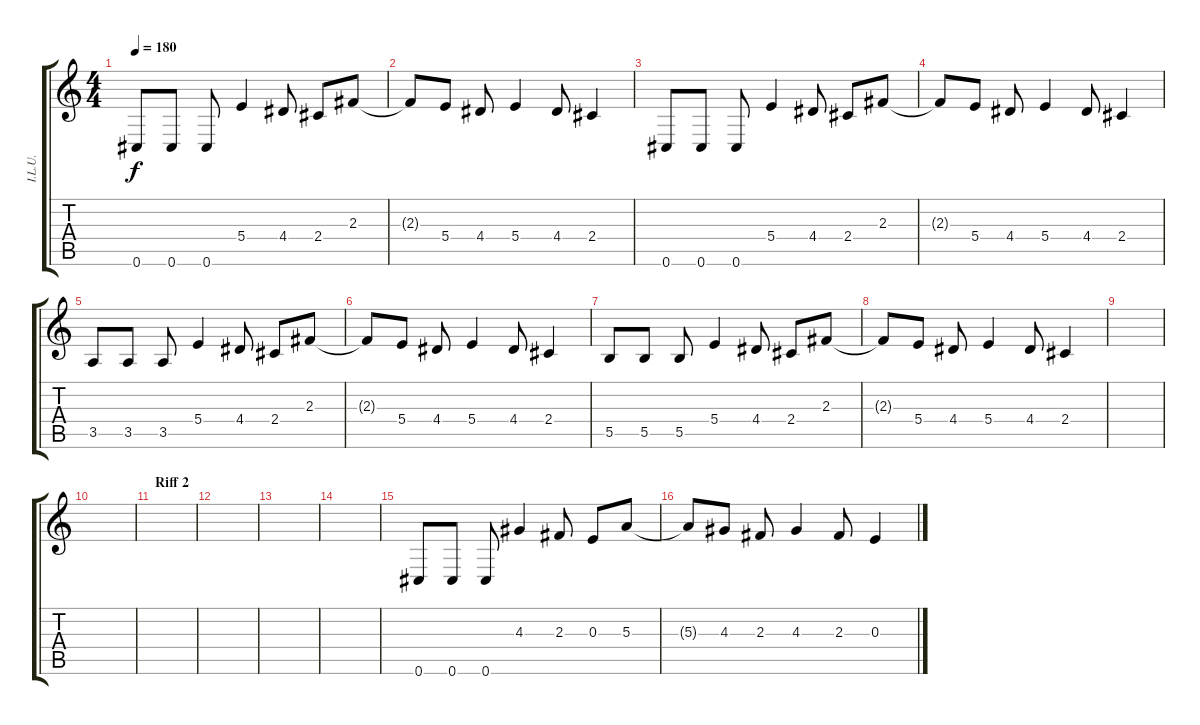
\track ("I.L.U." "I.L.U.") {instrument distortionguitar}
\staff {score tabs}
\tuning (Db4 Ab3 E3 B2 Gb2 Db2) {hide}
\ts (4 4)
\tempo 180
\clef g2
\ks c
0.6.8{dy f} 0.6.8 0.6.8 5.4.4 4.4.8 2.4.8 2.3.8 |
2.3{t}.8 5.4.8 4.4.8 5.4.4 4.4.8 2.4.4 |
0.6.8 0.6.8 0.6.8 5.4.4 4.4.8 2.4.8 2.3.8 |
2.3{t}.8 5.4.8 4.4.8 5.4.4 4.4.8 2.4.4 |
3.5.8 3.5.8 3.5.8 5.4.4 4.4.8 2.4.8 2.3.8 |
2.3{t}.8 5.4.8 4.4.8 5.4.4 4.4.8 2.4.4 |
5.5.8 5.5.8 5.5.8 5.4.4 4.4.8 2.4.8 2.3.8 |
2.3{t}.8 5.4.8 4.4.8 5.4.4 4.4.8 2.4.4 |
|
|
\section ("" "Riff 2")
|
|
|
|
0.6.8 0.6.8 0.6.8 4.3.4 2.3.8 0.3.8 5.3.8 |
5.3{t}.8 4.3.8 2.3.8 4.3.4 2.3.8 0.3.4
